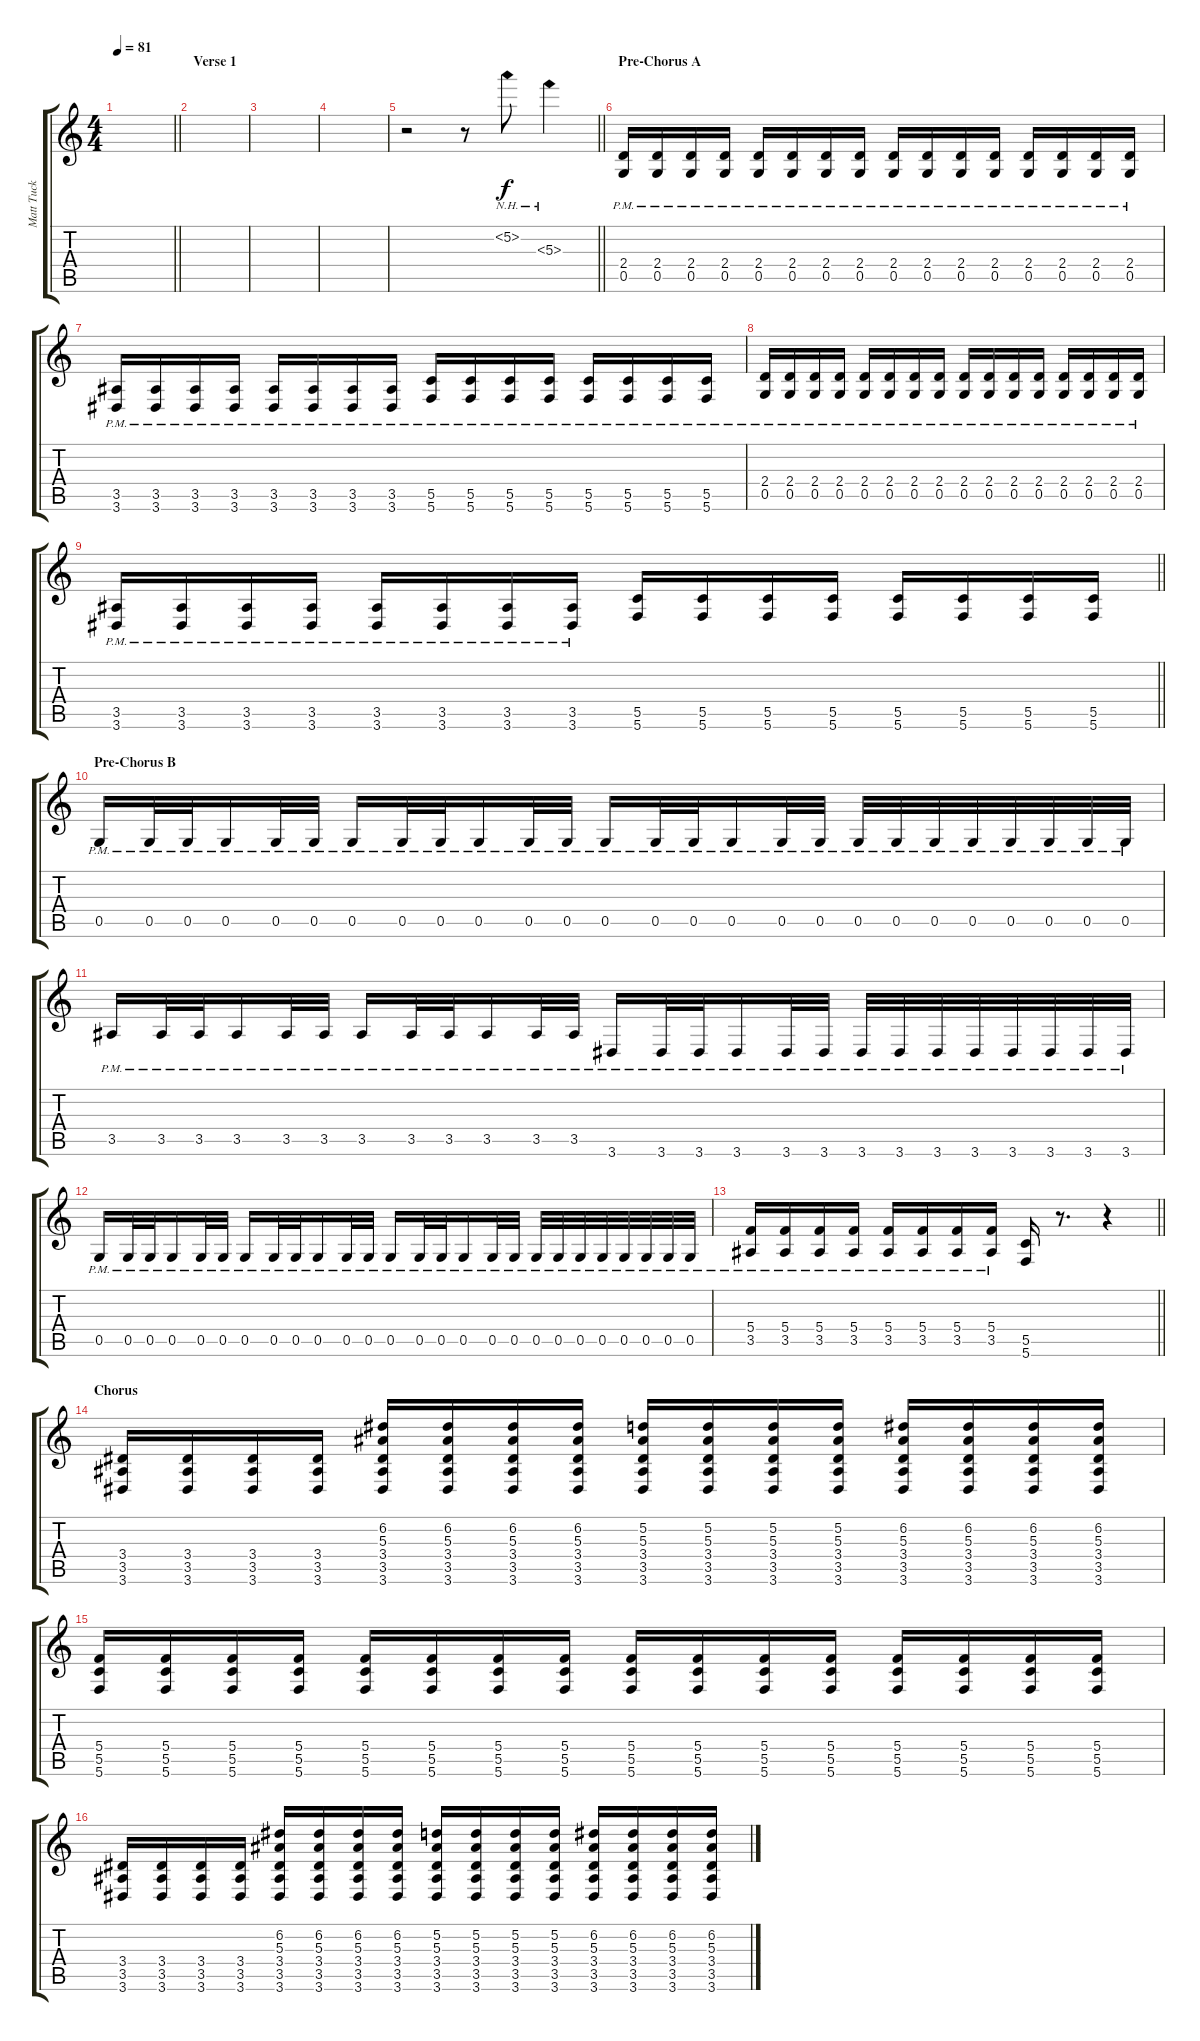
\track ("Matt Tuck" "Matt Tuck") {instrument distortionguitar}
\staff {score tabs}
\tuning (D4 A3 F3 C3 G2 C2) {hide}
\ts (4 4)
\tempo 81
\clef g2
\barLineRight lightlight
\ks c
|
\section ("" "Verse 1")
|
|
|
\barLineRight lightlight
r.2 r.8 5.2{nh}.8{balance 8} 5.3{nh}.4 |
\section ("" "Pre-Chorus A")
(2.4{pm} 0.5{pm}).16 (2.4{pm} 0.5{pm}).16 (2.4{pm} 0.5{pm}).16 (2.4{pm} 0.5{pm}).16 (2.4{pm} 0.5{pm}).16 (2.4{pm} 0.5{pm}).16 (2.4{pm} 0.5{pm}).16 (2.4{pm} 0.5{pm}).16 (2.4{pm} 0.5{pm}).16 (2.4{pm} 0.5{pm}).16 (2.4{pm} 0.5{pm}).16 (2.4{pm} 0.5{pm}).16 (2.4{pm} 0.5{pm}).16 (2.4{pm} 0.5{pm}).16 (2.4{pm} 0.5{pm}).16 (2.4{pm} 0.5{pm}).16 |
(3.5{pm} 3.6{pm}).16 (3.5{pm} 3.6{pm}).16 (3.5{pm} 3.6{pm}).16 (3.5{pm} 3.6{pm}).16 (3.5{pm} 3.6{pm}).16 (3.5{pm} 3.6{pm}).16 (3.5{pm} 3.6{pm}).16 (3.5{pm} 3.6{pm}).16 (5.5{pm} 5.6{pm}).16 (5.5{pm} 5.6{pm}).16 (5.5{pm} 5.6{pm}).16 (5.5{pm} 5.6{pm}).16 (5.5{pm} 5.6{pm}).16 (5.5{pm} 5.6{pm}).16 (5.5{pm} 5.6{pm}).16 (5.5{pm} 5.6{pm}).16 |
(2.4{pm} 0.5{pm}).16 (2.4{pm} 0.5{pm}).16 (2.4{pm} 0.5{pm}).16 (2.4{pm} 0.5{pm}).16 (2.4{pm} 0.5{pm}).16 (2.4{pm} 0.5{pm}).16 (2.4{pm} 0.5{pm}).16 (2.4{pm} 0.5{pm}).16 (2.4{pm} 0.5{pm}).16 (2.4{pm} 0.5{pm}).16 (2.4{pm} 0.5{pm}).16 (2.4{pm} 0.5{pm}).16 (2.4{pm} 0.5{pm}).16 (2.4{pm} 0.5{pm}).16 (2.4{pm} 0.5{pm}).16 (2.4{pm} 0.5{pm}).16 |
\barLineRight lightlight
(3.5{pm} 3.6{pm}).16 (3.5{pm} 3.6{pm}).16 (3.5{pm} 3.6{pm}).16 (3.5{pm} 3.6{pm}).16 (3.5{pm} 3.6{pm}).16 (3.5{pm} 3.6{pm}).16 (3.5{pm} 3.6{pm}).16 (3.5{pm} 3.6{pm}).16 (5.5 5.6).16 (5.5 5.6).16 (5.5 5.6).16 (5.5 5.6).16 (5.5 5.6).16 (5.5 5.6).16 (5.5 5.6).16 (5.5 5.6).16 |
\section ("" "Pre-Chorus B")
0.5{pm}.16 0.5{pm}.32 0.5{pm}.32 0.5{pm}.16 0.5{pm}.32 0.5{pm}.32 0.5{pm}.16 0.5{pm}.32 0.5{pm}.32 0.5{pm}.16 0.5{pm}.32 0.5{pm}.32 0.5{pm}.16 0.5{pm}.32 0.5{pm}.32 0.5{pm}.16 0.5{pm}.32 0.5{pm}.32 0.5{pm}.32 0.5{pm}.32 0.5{pm}.32 0.5{pm}.32 0.5{pm}.32 0.5{pm}.32 0.5{pm}.32 0.5{pm}.32 |
3.5{pm}.16 3.5{pm}.32 3.5{pm}.32 3.5{pm}.16 3.5{pm}.32 3.5{pm}.32 3.5{pm}.16 3.5{pm}.32 3.5{pm}.32 3.5{pm}.16 3.5{pm}.32 3.5{pm}.32 3.6{pm}.16 3.6{pm}.32 3.6{pm}.32 3.6{pm}.16 3.6{pm}.32 3.6{pm}.32 3.6{pm}.32 3.6{pm}.32 3.6{pm}.32 3.6{pm}.32 3.6{pm}.32 3.6{pm}.32 3.6{pm}.32 3.6{pm}.32 |
0.5{pm}.16 0.5{pm}.32 0.5{pm}.32 0.5{pm}.16 0.5{pm}.32 0.5{pm}.32 0.5{pm}.16 0.5{pm}.32 0.5{pm}.32 0.5{pm}.16 0.5{pm}.32 0.5{pm}.32 0.5{pm}.16 0.5{pm}.32 0.5{pm}.32 0.5{pm}.16 0.5{pm}.32 0.5{pm}.32 0.5{pm}.32 0.5{pm}.32 0.5{pm}.32 0.5{pm}.32 0.5{pm}.32 0.5{pm}.32 0.5{pm}.32 0.5{pm}.32 |
\barLineRight lightlight
(5.4{pm} 3.5{pm}).16 (5.4{pm} 3.5{pm}).16 (5.4{pm} 3.5{pm}).16 (5.4{pm} 3.5{pm}).16 (5.4{pm} 3.5{pm}).16 (5.4{pm} 3.5{pm}).16 (5.4{pm} 3.5{pm}).16 (5.4{pm} 3.5{pm}).16 (5.5 5.6).16 r.8{d} r.4 |
\section ("" "Chorus")
(3.4 3.5 3.6).16{balance 16} (3.4 3.5 3.6).16 (3.4 3.5 3.6).16 (3.4 3.5 3.6).16 (6.2 5.3 3.4 3.5 3.6).16 (6.2 5.3 3.4 3.5 3.6).16 (6.2 5.3 3.4 3.5 3.6).16 (6.2 5.3 3.4 3.5 3.6).16 (5.2 5.3 3.4 3.5 3.6).16 (5.2 5.3 3.4 3.5 3.6).16 (5.2 5.3 3.4 3.5 3.6).16 (5.2 5.3 3.4 3.5 3.6).16 (6.2 5.3 3.4 3.5 3.6).16 (6.2 5.3 3.4 3.5 3.6).16 (6.2 5.3 3.4 3.5 3.6).16 (6.2 5.3 3.4 3.5 3.6).16 |
(5.4 5.5 5.6).16 (5.4 5.5 5.6).16 (5.4 5.5 5.6).16 (5.4 5.5 5.6).16 (5.4 5.5 5.6).16 (5.4 5.5 5.6).16 (5.4 5.5 5.6).16 (5.4 5.5 5.6).16 (5.4 5.5 5.6).16 (5.4 5.5 5.6).16 (5.4 5.5 5.6).16 (5.4 5.5 5.6).16 (5.4 5.5 5.6).16 (5.4 5.5 5.6).16 (5.4 5.5 5.6).16 (5.4 5.5 5.6).16 |
(3.4 3.5 3.6).16 (3.4 3.5 3.6).16 (3.4 3.5 3.6).16 (3.4 3.5 3.6).16 (6.2 5.3 3.4 3.5 3.6).16 (6.2 5.3 3.4 3.5 3.6).16 (6.2 5.3 3.4 3.5 3.6).16 (6.2 5.3 3.4 3.5 3.6).16 (5.2 5.3 3.4 3.5 3.6).16 (5.2 5.3 3.4 3.5 3.6).16 (5.2 5.3 3.4 3.5 3.6).16 (5.2 5.3 3.4 3.5 3.6).16 (6.2 5.3 3.4 3.5 3.6).16 (6.2 5.3 3.4 3.5 3.6).16 (6.2 5.3 3.4 3.5 3.6).16 (6.2 5.3 3.4 3.5 3.6).16
